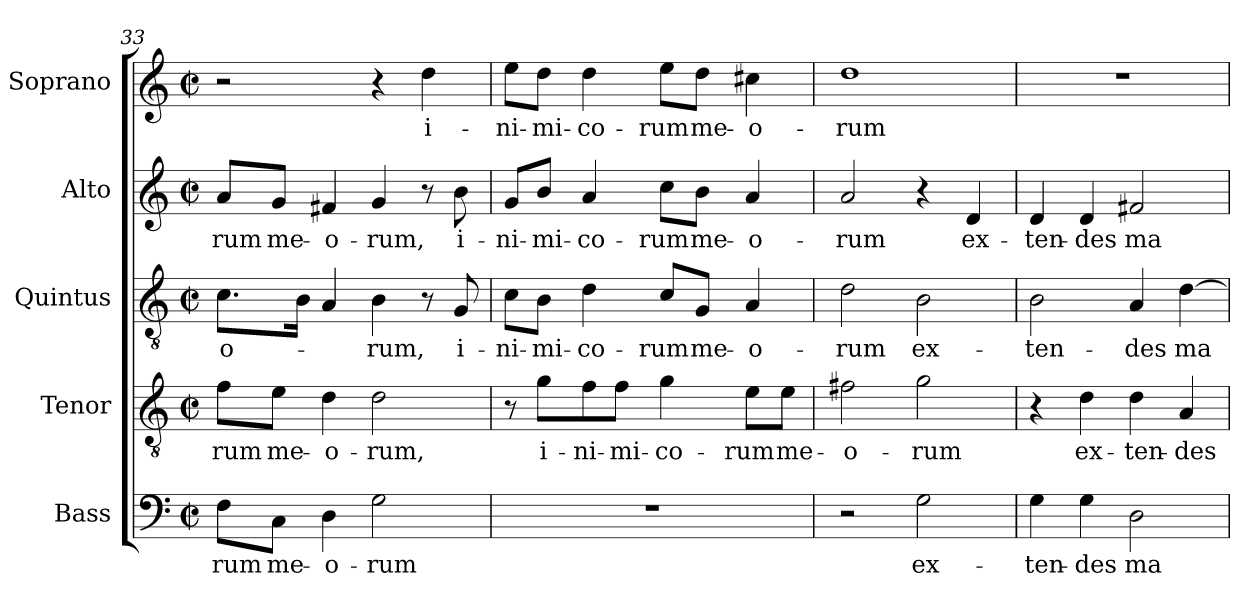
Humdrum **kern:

**kern	**text	**kern	**text	**kern	**text	**kern	**text	**kern	**text
*part5	*part5	*part4	*part4	*part3	*part3	*part2	*part2	*part1	*part1
*staff5	*staff5	*staff4	*staff4	*staff3	*staff3	*staff2	*staff2	*staff1	*staff1
*I"Bass	*	*I"Tenor	*	*I"Quintus	*	*I"Alto	*	*I"Soprano	*
*I'B.	*	*I'T.	*	*I'T.	*	*I'A.	*	*I'S.	*
*clefF4	*	*clefGv2	*	*clefGv2	*	*clefG2	*	*clefG2	*
*	*	*ITrd7c12	*	*ITrd7c12	*	*	*	*	*
*k[]	*	*k[]	*	*k[]	*	*k[]	*	*k[]	*
*C:	*	*C:	*	*C:	*	*C:	*	*C:	*
*M2/2	*	*M2/2	*	*M2/2	*	*M2/2	*	*M2/2	*
*met(c|)	*	*met(c|)	*	*met(c|)	*	*met(c|)	*	*met(c|)	*
=33	=33	=33	=33	=33	=33	=33	=33	=33	=33
!	!LO:LY:b:color=#000000	!	!	!	!	!	!	!	!
!	!	!	!LO:LY:b:color=#000000	!	!	!	!	!	!
!	!	!	!	!	!LO:LY:b:color=#000000	!	!	!	!
!	!	!	!	!	!	!	!LO:LY:b:color=#000000	!	!
8Fi\L	-rum	8Fi\L	-rum	8.Ci\L	-o-	8ai/L	-rum	2r	.
!	!LO:LY:b:color=#000000	!	!	!	!	!	!	!	!
!	!	!	!LO:LY:b:color=#000000	!	!	!	!	!	!
!	!	!	!	!	!	!	!LO:LY:b:color=#000000	!	!
8Ci\J	me-	8Ei\J	me-	.	.	8gi/J	me-	.	.
.	.	.	.	16BBi\Jk	.	.	.	.	.
!	!LO:LY:b:color=#000000	!	!	!	!	!	!	!	!
!	!	!	!LO:LY:b:color=#000000	!	!	!	!	!	!
!	!	!	!	!	!	!	!LO:LY:b:color=#000000	!	!
4Di\	-o-	4Di\	-o-	4AAi/	.	4f#Xi/	-o-	.	.
!	!LO:LY:b:color=#000000	!	!	!	!	!	!	!	!
!	!	!	!LO:LY:b:color=#000000	!	!	!	!	!	!
!	!	!	!	!	!LO:LY:b:color=#000000	!	!	!	!
!	!	!	!	!	!	!	!LO:LY:b:color=#000000	!	!
2Gi\	-rum	2Di\	-rum,	4BBi\	-rum,	4gi/	-rum,	4r	.
!	!	!	!	!	!	!	!	!	!LO:LY:b:color=#000000
.	.	.	.	8r	.	8r	.	4ddi\	i-
!	!	!	!	!	!LO:LY:b:color=#000000	!	!	!	!
!	!	!	!	!	!	!	!LO:LY:b:color=#000000	!	!
.	.	.	.	8GGi/	i-	8bi\	i-	.	.
=34	=34	=34	=34	=34	=34	=34	=34	=34	=34
!	!	!	!	!	!LO:LY:b:color=#000000	!	!	!	!
!	!	!	!	!	!	!	!LO:LY:b:color=#000000	!	!
!	!	!	!	!	!	!	!	!	!LO:LY:b:color=#000000
1r	.	8r	.	8Ci\L	-ni-	8gi/L	-ni-	8eei\L	-ni-
!	!	!	!LO:LY:b:color=#000000	!	!	!	!	!	!
!	!	!	!	!	!LO:LY:b:color=#000000	!	!	!	!
!	!	!	!	!	!	!	!LO:LY:b:color=#000000	!	!
!	!	!	!	!	!	!	!	!	!LO:LY:b:color=#000000
.	.	8Gi\L	i-	8BBi\J	-mi-	8bi/J	-mi-	8ddi\J	-mi-
!	!	!	!LO:LY:b:color=#000000	!	!	!	!	!	!
!	!	!	!	!	!LO:LY:b:color=#000000	!	!	!	!
!	!	!	!	!	!	!	!LO:LY:b:color=#000000	!	!
!	!	!	!	!	!	!	!	!	!LO:LY:b:color=#000000
.	.	8Fi\	-ni-	4Di\	-co-	4ai/	-co-	4ddi\	-co-
!	!	!	!LO:LY:b:color=#000000	!	!	!	!	!	!
.	.	8Fi\J	-mi-	.	.	.	.	.	.
!	!	!	!LO:LY:b:color=#000000	!	!	!	!	!	!
!	!	!	!	!	!LO:LY:b:color=#000000	!	!	!	!
!	!	!	!	!	!	!	!LO:LY:b:color=#000000	!	!
!	!	!	!	!	!	!	!	!	!LO:LY:b:color=#000000
.	.	4Gi\	-co-	8Ci/L	-rum	8cci\L	-rum	8eei\L	-rum
!	!	!	!	!	!LO:LY:b:color=#000000	!	!	!	!
!	!	!	!	!	!	!	!LO:LY:b:color=#000000	!	!
!	!	!	!	!	!	!	!	!	!LO:LY:b:color=#000000
.	.	.	.	8GGi/J	me-	8bi\J	me-	8ddi\J	me-
!	!	!	!LO:LY:b:color=#000000	!	!	!	!	!	!
!	!	!	!	!	!LO:LY:b:color=#000000	!	!	!	!
!	!	!	!	!	!	!	!LO:LY:b:color=#000000	!	!
!	!	!	!	!	!	!	!	!	!LO:LY:b:color=#000000
.	.	8Ei\L	-rum	4AAi/	-o-	4ai/	-o-	4cc#Xi\	-o-
!	!	!	!LO:LY:b:color=#000000	!	!	!	!	!	!
.	.	8Ei\J	me-	.	.	.	.	.	.
=35	=35	=35	=35	=35	=35	=35	=35	=35	=35
!	!	!	!LO:LY:b:color=#000000	!	!	!	!	!	!
!	!	!	!	!	!LO:LY:b:color=#000000	!	!	!	!
!	!	!	!	!	!	!	!LO:LY:b:color=#000000	!	!
!	!	!	!	!	!	!	!	!	!LO:LY:b:color=#000000
2r	.	2F#Xi\	-o-	2Di\	-rum	2ai/	-rum	1ddi	-rum
!	!LO:LY:b:color=#000000	!	!	!	!	!	!	!	!
!	!	!	!LO:LY:b:color=#000000	!	!	!	!	!	!
!	!	!	!	!	!LO:LY:b:color=#000000	!	!	!	!
2Gi\	ex-	2Gi\	-rum	2BBi\	ex-	4r	.	.	.
!	!	!	!	!	!	!	!LO:LY:b:color=#000000	!	!
.	.	.	.	.	.	4di/	ex-	.	.
=36	=36	=36	=36	=36	=36	=36	=36	=36	=36
!	!LO:LY:b:color=#000000	!	!	!	!	!	!	!	!
!	!	!	!	!	!LO:LY:b:color=#000000	!	!	!	!
!	!	!	!	!	!	!	!LO:LY:b:color=#000000	!	!
4Gi\	-ten-	4r	.	2BBi\	-ten-	4di/	-ten-	1r	.
!	!LO:LY:b:color=#000000	!	!	!	!	!	!	!	!
!	!	!	!LO:LY:b:color=#000000	!	!	!	!	!	!
!	!	!	!	!	!	!	!LO:LY:b:color=#000000	!	!
4Gi\	-des	4Di\	ex-	.	.	4di/	-des	.	.
!	!LO:LY:b:color=#000000	!	!	!	!	!	!	!	!
!	!	!	!LO:LY:b:color=#000000	!	!	!	!	!	!
!	!	!	!	!	!LO:LY:b:color=#000000	!	!	!	!
!	!	!	!	!	!	!	!LO:LY:b:color=#000000	!	!
2Di\	ma-	4Di\	-ten-	4AAi/	-des	2f#Xi/	ma-	.	.
!	!	!	!LO:LY:b:color=#000000	!	!	!	!	!	!
!	!	!	!	!	!LO:LY:b:color=#000000	!	!	!	!
.	.	4AAi/	-des	[>4Di\	ma-	.	.	.	.
=	=	=	=	=	=	=	=	=	=
*-	*-	*-	*-	*-	*-	*-	*-	*-	*-
